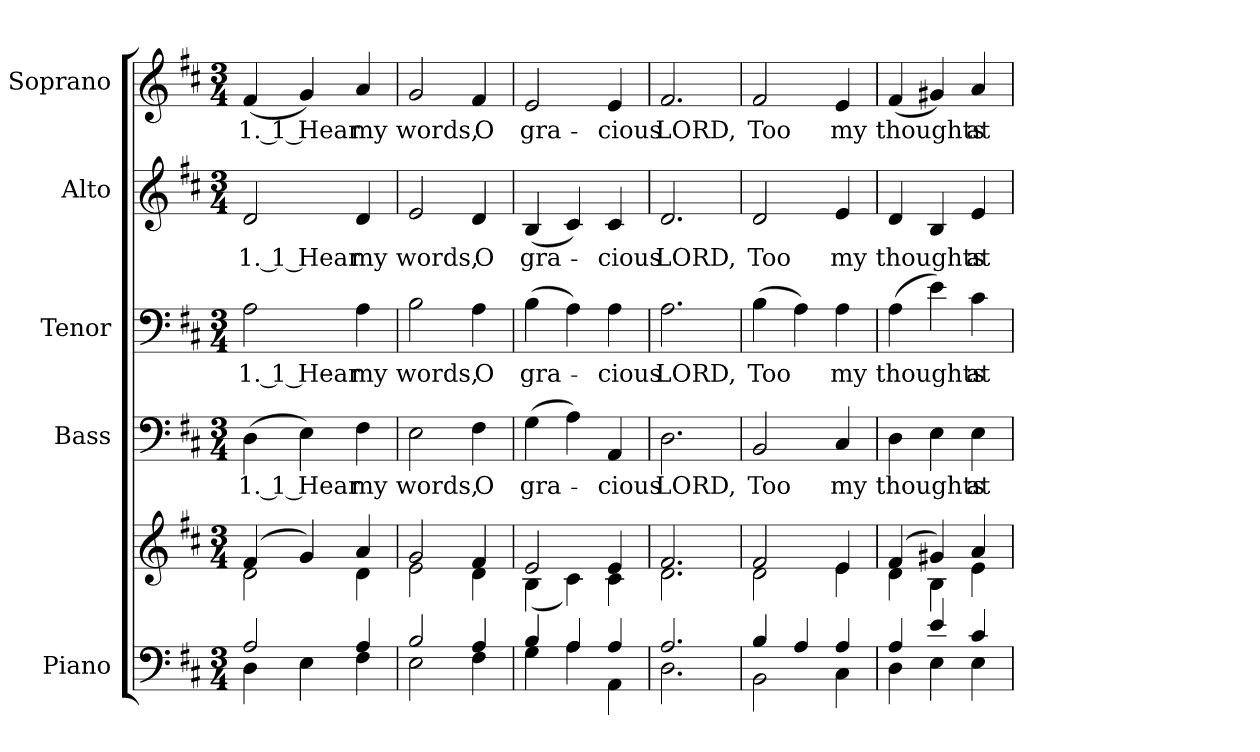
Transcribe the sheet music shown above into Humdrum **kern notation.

**kern	**kern	**kern	**text	**kern	**text	**kern	**text	**kern	**text
*part5	*part5	*part4	*part4	*part3	*part3	*part2	*part2	*part1	*part1
*staff6	*staff5	*staff4	*staff4	*staff3	*staff3	*staff2	*staff2	*staff1	*staff1
*I"Piano	*	*I"Bass	*	*I"Tenor	*	*I"Alto	*	*I"Soprano	*
*I'Pno.	*	*I'B.	*	*	*	*I'A.	*	*I'S.	*
!!LO:PB:g=z
*clefF4	*clefG2	*clefF4	*	*clefF4	*	*clefG2	*	*clefG2	*
*k[f#c#]	*k[f#c#]	*k[f#c#]	*	*k[f#c#]	*	*k[f#c#]	*	*k[f#c#]	*
*D:	*D:	*D:	*	*D:	*	*D:	*	*D:	*
*M3/4	*M3/4	*M3/4	*	*M3/4	*	*M3/4	*	*M3/4	*
*MM155	*MM155	*MM155	*	*MM155	*	*MM155	*	*MM155	*
=1	=1	=1	=1	=1	=1	=1	=1	=1	=1
*^	*^	*	*	*	*	*	*	*	*
!	!	!	!	!	!LO:LY:b:color=#000000	!	!	!	!	!	!
!	!	!	!	!	!	!	!LO:LY:b:color=#000000	!	!	!	!
!	!	!	!	!	!	!	!	!	!LO:LY:b:color=#000000	!	!
!	!	!	!	!	!	!	!	!	!	!	!LO:LY:b:color=#000000
2Ai/	4Di\	(4f#i/	2di\	(4Di\	1. 1 Hear	2Ai\	1. 1 Hear	2di/	1. 1 Hear	(4f#i/	1. 1 Hear
.	4Ei\	4gi/)	.	4Ei\)	.	.	.	.	.	4gi/)	.
!	!	!	!	!	!LO:LY:b:color=#000000	!	!	!	!	!	!
!	!	!	!	!	!	!	!LO:LY:b:color=#000000	!	!	!	!
!	!	!	!	!	!	!	!	!	!LO:LY:b:color=#000000	!	!
!	!	!	!	!	!	!	!	!	!	!	!LO:LY:b:color=#000000
4Ai/	4F#i\	4ai/	4di\	4F#i\	my	4Ai\	my	4di/	my	4ai/	my
=2	=2	=2	=2	=2	=2	=2	=2	=2	=2	=2	=2
!	!	!	!	!	!LO:LY:b:color=#000000	!	!	!	!	!	!
!	!	!	!	!	!	!	!LO:LY:b:color=#000000	!	!	!	!
!	!	!	!	!	!	!	!	!	!LO:LY:b:color=#000000	!	!
!	!	!	!	!	!	!	!	!	!	!	!LO:LY:b:color=#000000
2Bi/	2Ei\	2gi/	2ei\	2Ei\	words,	2Bi\	words,	2ei/	words,	2gi/	words,
!	!	!	!	!	!LO:LY:b:color=#000000	!	!	!	!	!	!
!	!	!	!	!	!	!	!LO:LY:b:color=#000000	!	!	!	!
!	!	!	!	!	!	!	!	!	!LO:LY:b:color=#000000	!	!
!	!	!	!	!	!	!	!	!	!	!	!LO:LY:b:color=#000000
4Ai/	4F#i\	4f#i/	4di\	4F#i\	O	4Ai\	O	4di/	O	4f#i/	O
=3	=3	=3	=3	=3	=3	=3	=3	=3	=3	=3	=3
!	!	!	!	!	!LO:LY:b:color=#000000	!	!	!	!	!	!
!	!	!	!	!	!	!	!LO:LY:b:color=#000000	!	!	!	!
!	!	!	!	!	!	!	!	!	!LO:LY:b:color=#000000	!	!
!	!	!	!	!	!	!	!	!	!	!	!LO:LY:b:color=#000000
4Bi/	4Gi\	2ei/	(4Bi\	(4Gi\	gra-	(4Bi\	gra-	(4Bi/	gra-	2ei/	gra-
4Ai/	4Ai\	.	4c#i\)	4Ai\)	.	4Ai\)	.	4c#i/)	.	.	.
!	!	!	!	!	!LO:LY:b:color=#000000	!	!	!	!	!	!
!	!	!	!	!	!	!	!LO:LY:b:color=#000000	!	!	!	!
!	!	!	!	!	!	!	!	!	!LO:LY:b:color=#000000	!	!
!	!	!	!	!	!	!	!	!	!	!	!LO:LY:b:color=#000000
4Ai/	4AAi\	4ei/	4c#i\	4AAi/	-cious	4Ai\	-cious	4c#i/	-cious	4ei/	-cious
=4	=4	=4	=4	=4	=4	=4	=4	=4	=4	=4	=4
!	!	!	!	!	!LO:LY:b:color=#000000	!	!	!	!	!	!
!	!	!	!	!	!	!	!LO:LY:b:color=#000000	!	!	!	!
!	!	!	!	!	!	!	!	!	!LO:LY:b:color=#000000	!	!
!	!	!	!	!	!	!	!	!	!	!	!LO:LY:b:color=#000000
2.Ai/	2.Di\	2.f#i/	2.di\	2.Di\	LORD,	2.Ai\	LORD,	2.di/	LORD,	2.f#i/	LORD,
=5	=5	=5	=5	=5	=5	=5	=5	=5	=5	=5	=5
!	!	!	!	!	!LO:LY:b:color=#000000	!	!	!	!	!	!
!	!	!	!	!	!	!	!LO:LY:b:color=#000000	!	!	!	!
!	!	!	!	!	!	!	!	!	!LO:LY:b:color=#000000	!	!
!	!	!	!	!	!	!	!	!	!	!	!LO:LY:b:color=#000000
4Bi/	2BBi\	2f#i/	2di\	2BBi/	Too	(4Bi\	Too	2di/	Too	2f#i/	Too
4Ai/	.	.	.	.	.	4Ai\)	.	.	.	.	.
!	!	!	!	!	!LO:LY:b:color=#000000	!	!	!	!	!	!
!	!	!	!	!	!	!	!LO:LY:b:color=#000000	!	!	!	!
!	!	!	!	!	!	!	!	!	!LO:LY:b:color=#000000	!	!
!	!	!	!	!	!	!	!	!	!	!	!LO:LY:b:color=#000000
4Ai/	4C#i\	4ei/	4ei\	4C#i/	my	4Ai\	my	4ei/	my	4ei/	my
!!LO:PB:g=z
=6	=6	=6	=6	=6	=6	=6	=6	=6	=6	=6	=6
!	!	!	!	!	!LO:LY:b:color=#000000	!	!	!	!	!	!
!	!	!	!	!	!	!	!LO:LY:b:color=#000000	!	!	!	!
!	!	!	!	!	!	!	!	!	!LO:LY:b:color=#000000	!	!
!	!	!	!	!	!	!	!	!	!	!	!LO:LY:b:color=#000000
4Ai/	4Di\	(4f#i/	4di\	4Di\	thoughts	(4Ai\	thoughts	4di/	thoughts	(4f#i/	thoughts
4ei/	4Ei\	4g#Xi/)	4Bi\	4Ei\	.	4ei\)	.	4Bi/	.	4g#Xi/)	.
!	!	!	!	!	!LO:LY:b:color=#000000	!	!	!	!	!	!
!	!	!	!	!	!	!	!LO:LY:b:color=#000000	!	!	!	!
!	!	!	!	!	!	!	!	!	!LO:LY:b:color=#000000	!	!
!	!	!	!	!	!	!	!	!	!	!	!LO:LY:b:color=#000000
4c#i/	4Ei\	4ai/	4ei\	4Ei\	at-	4c#i\	at-	4ei/	at-	4ai/	at-
*v	*v	*	*	*	*	*	*	*	*	*	*
*	*v	*v	*	*	*	*	*	*	*	*
=	=	=	=	=	=	=	=	=	=
*-	*-	*-	*-	*-	*-	*-	*-	*-	*-
